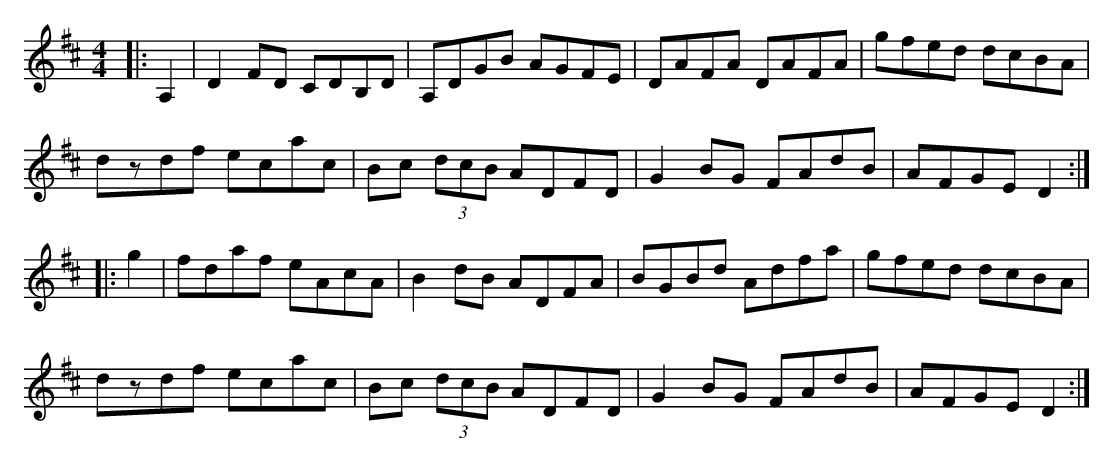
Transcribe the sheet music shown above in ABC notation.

X:1
M:4/4
K:D
|:A,2|D2FD CDB,D|A,DGB AGFE|DAFA DAFA|gfed dcBA|
dzdf ecac|Bc (3dcB ADFD|G2BG FAdB|AFGE D2:|
|:g2|fdaf eAcA|B2dB ADFA|BGBd Adfa|gfed dcBA|
dzdf ecac|Bc (3dcB ADFD|G2BG FAdB|AFGE D2:|
